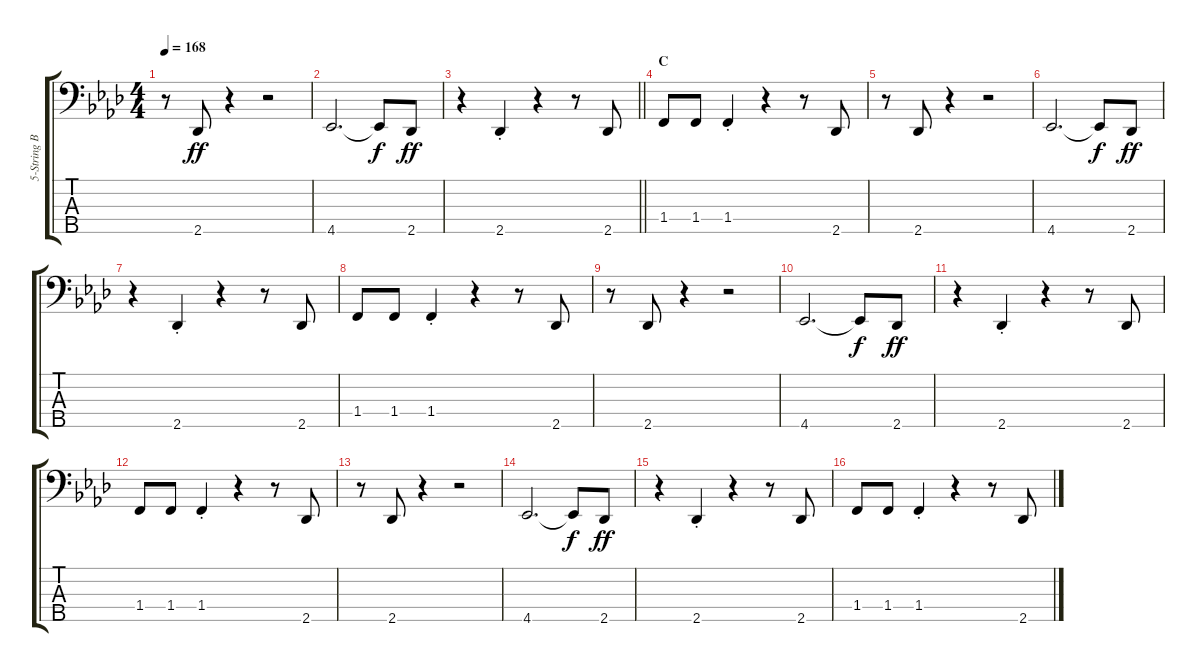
\track ("5-String Bass" "5-String B") {instrument electricbasspick}
\staff {score tabs}
\tuning (G2 D2 A1 E1 B0) {hide}
\ts (4 4)
\tempo 168
\clef f4
\ks ab
r.8{dy ff} 2.5.8 r.4 r.2 |
4.5.2{d} 4.5{t}.8{dy f} 2.5.8{dy ff} |
\barLineRight lightlight
r.4 2.5{st}.4 r.4 r.8 2.5.8 |
\section ("" "C")
1.4.8 1.4.8 1.4{st}.4 r.4 r.8 2.5.8 |
r.8 2.5.8 r.4 r.2 |
4.5.2{d} 4.5{t}.8{dy f} 2.5.8{dy ff} |
r.4 2.5{st}.4 r.4 r.8 2.5.8 |
1.4.8 1.4.8 1.4{st}.4 r.4 r.8 2.5.8 |
r.8 2.5.8 r.4 r.2 |
4.5.2{d} 4.5{t}.8{dy f} 2.5.8{dy ff} |
r.4 2.5{st}.4 r.4 r.8 2.5.8 |
1.4.8 1.4.8 1.4{st}.4 r.4 r.8 2.5.8 |
r.8 2.5.8 r.4 r.2 |
4.5.2{d} 4.5{t}.8{dy f} 2.5.8{dy ff} |
r.4 2.5{st}.4 r.4 r.8 2.5.8 |
1.4.8 1.4.8 1.4{st}.4 r.4 r.8 2.5.8
